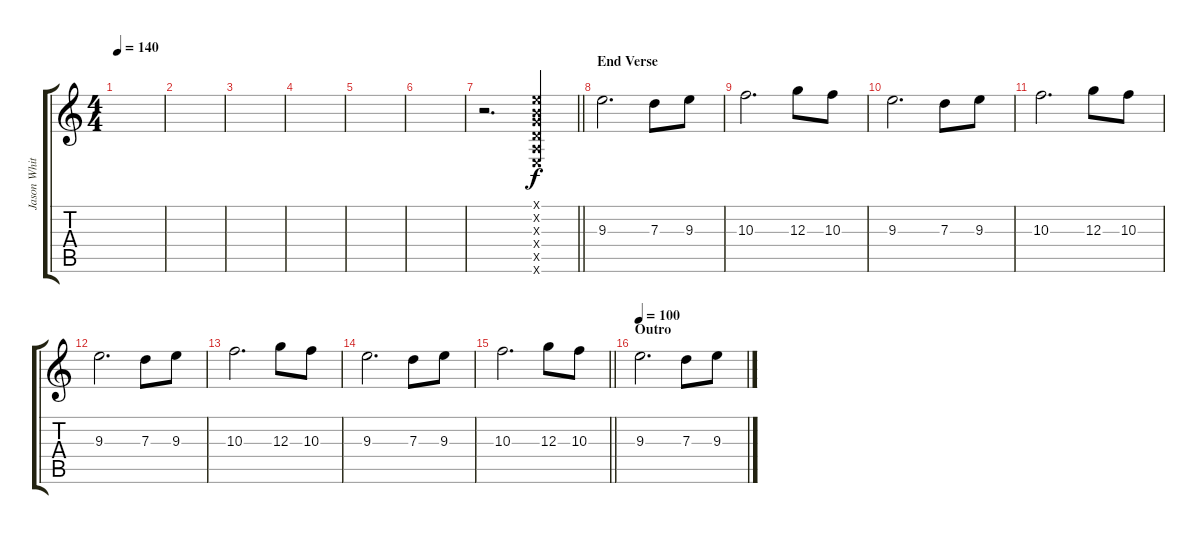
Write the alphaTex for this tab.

\track ("Jason White (Solo Guitar)" "Jason Whit") {instrument overdrivenguitar}
\staff {score tabs}
\tuning (E4 B3 G3 D3 A2 E2) {hide}
\ts (4 4)
\tempo 140
\clef g2
\ks c
|
|
|
|
|
|
\barLineRight lightlight
r.2{d} (0.1{x} 0.2{x} 0.3{x} 0.4{x} 0.5{x} 0.6{x}).4 |
\section ("" "End Verse")
9.3.2{d} 7.3.8 9.3.8 |
10.3.2{d} 12.3.8 10.3.8 |
9.3.2{d} 7.3.8 9.3.8 |
10.3.2{d} 12.3.8 10.3.8 |
9.3.2{d} 7.3.8 9.3.8 |
10.3.2{d} 12.3.8 10.3.8 |
9.3.2{d} 7.3.8 9.3.8 |
\barLineRight lightlight
10.3.2{d} 12.3.8 10.3.8 |
\section ("" "Outro")
\tempo 100
9.3.2{d volume 3} 7.3.8 9.3.8
